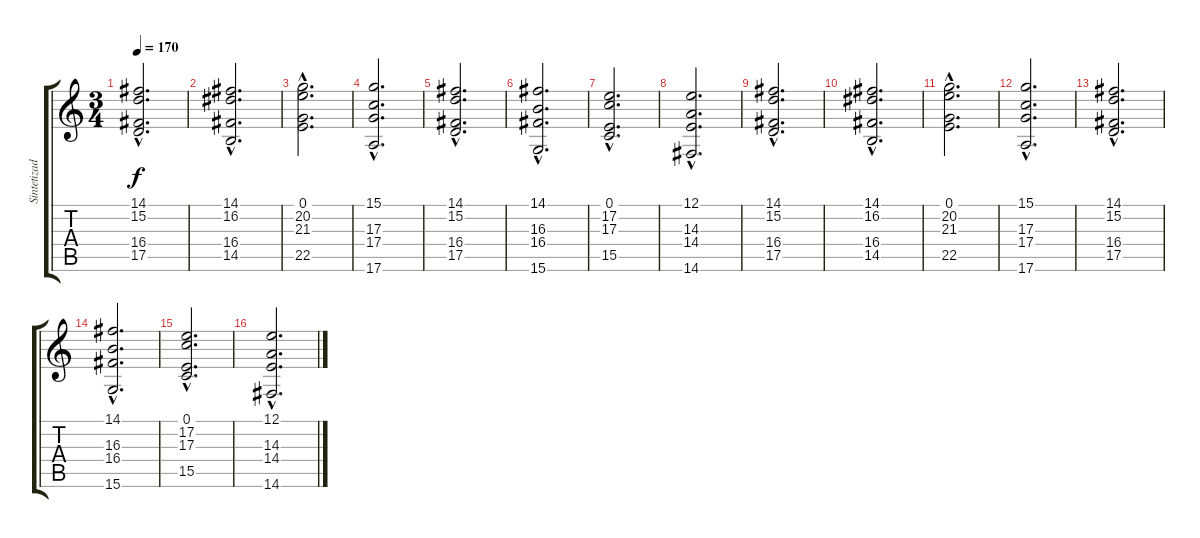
\track ("Sintetizador" "Sintetizad") {instrument churchorgan}
\staff {score tabs}
\tuning (E4 B3 G3 D3 A2 E2) {hide}
\ts (3 4)
\tempo 170
\clef g2
\ks c
(14.1{hac} 15.2{hac} 16.4{hac} 17.5{hac}).2{d dy f} |
(14.1{hac} 16.2{hac} 16.4{hac} 14.5{hac}).2{d} |
(0.1{hac} 20.2{hac} 21.3{hac} 22.5{hac}).2{d} |
(15.1{hac} 17.3{hac} 17.4{hac} 17.6{hac}).2{d} |
(14.1{hac} 15.2{hac} 16.4{hac} 17.5{hac}).2{d} |
(14.1{hac} 16.3{hac} 16.4{hac} 15.6{hac}).2{d} |
(0.1{hac} 17.2{hac} 17.3{hac} 15.5{hac}).2{d} |
(12.1{hac} 14.3{hac} 14.4{hac} 14.6{hac}).2{d} |
(14.1{hac} 15.2{hac} 16.4{hac} 17.5{hac}).2{d} |
(14.1{hac} 16.2{hac} 16.4{hac} 14.5{hac}).2{d} |
(0.1{hac} 20.2{hac} 21.3{hac} 22.5{hac}).2{d} |
(15.1{hac} 17.3{hac} 17.4{hac} 17.6{hac}).2{d} |
(14.1{hac} 15.2{hac} 16.4{hac} 17.5{hac}).2{d} |
(14.1{hac} 16.3{hac} 16.4{hac} 15.6{hac}).2{d} |
(0.1{hac} 17.2{hac} 17.3{hac} 15.5{hac}).2{d} |
(12.1{hac} 14.3{hac} 14.4{hac} 14.6{hac}).2{d}
